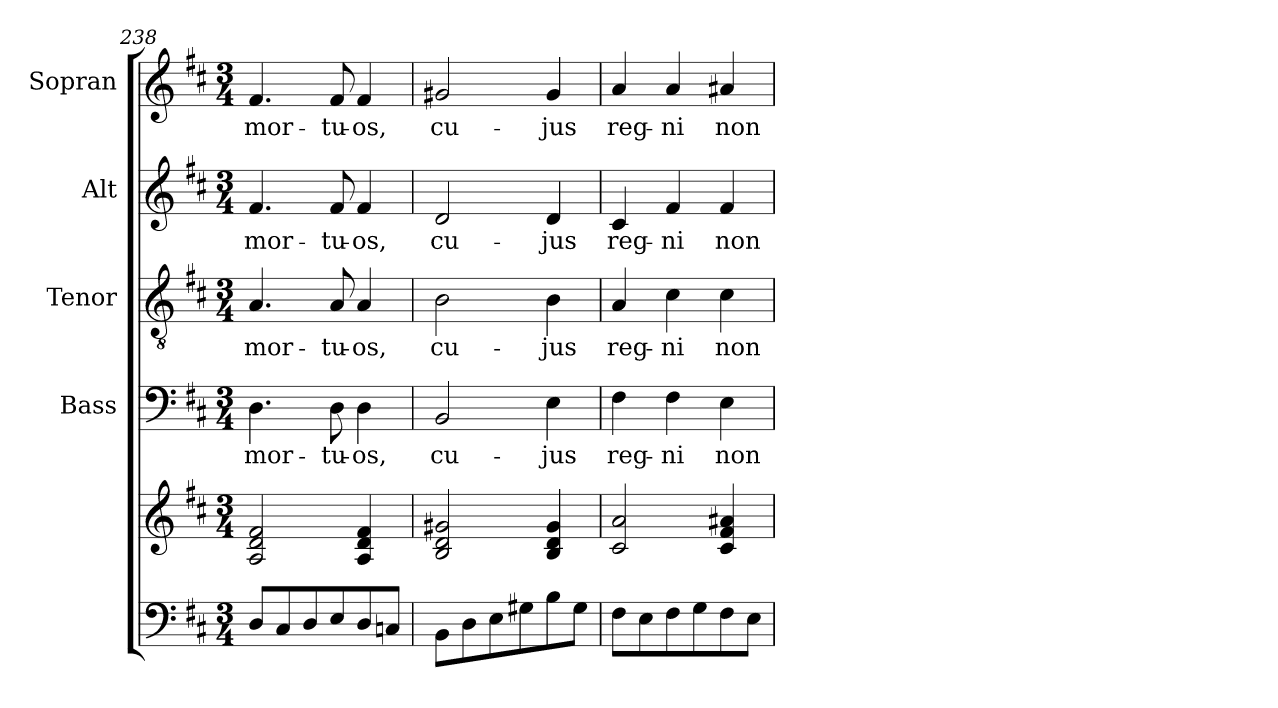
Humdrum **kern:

**kern	**kern	**kern	**text	**kern	**text	**kern	**text	**kern	**text
*part5	*part5	*part4	*part4	*part3	*part3	*part2	*part2	*part1	*part1
*staff6	*staff5	*staff4	*staff4	*staff3	*staff3	*staff2	*staff2	*staff1	*staff1
*	*	*I"Bass	*	*I"Tenor	*	*I"Alt	*	*I"Sopran	*
*	*	*I'B.	*	*I'T.	*	*I'A.	*	*I'S.	*
*clefF4	*clefG2	*clefF4	*	*clefGv2	*	*clefG2	*	*clefG2	*
*k[f#c#]	*k[f#c#]	*k[f#c#]	*	*k[f#c#]	*	*k[f#c#]	*	*k[f#c#]	*
*D:	*D:	*D:	*	*D:	*	*D:	*	*D:	*
*M3/4	*M3/4	*M3/4	*	*M3/4	*	*M3/4	*	*M3/4	*
=238	=238	=238	=238	=238	=238	=238	=238	=238	=238
!	!	!	!LO:LY:b	!	!LO:LY:b	!	!LO:LY:b	!	!LO:LY:b
8D/L	2A/ 2d/ 2f#/	4.D\	mor-	4.A/	mor-	4.f#/	mor-	4.f#/	mor-
8C#/	.	.	.	.	.	.	.	.	.
8D/	.	.	.	.	.	.	.	.	.
!	!	!	!LO:LY:b	!	!LO:LY:b	!	!LO:LY:b	!	!LO:LY:b
8E/	.	8D\	-tu-	8A/	-tu-	8f#/	-tu-	8f#/	-tu-
!	!	!	!LO:LY:b	!	!LO:LY:b	!	!LO:LY:b	!	!LO:LY:b
8D/	4A/ 4d/ 4f#/	4D\	-os,	4A/	-os,	4f#/	-os,	4f#/	-os,
8Cn/J	.	.	.	.	.	.	.	.	.
!!LO:PB:g=z
=239	=239	=239	=239	=239	=239	=239	=239	=239	=239
!	!	!	!LO:LY:b	!	!LO:LY:b	!	!LO:LY:b	!	!LO:LY:b
8BB\L	2B/ 2d/ 2g#X/	2BB/	cu-	2B\	cu-	2d/	cu-	2g#X/	cu-
8D\	.	.	.	.	.	.	.	.	.
8E\	.	.	.	.	.	.	.	.	.
8G#X\	.	.	.	.	.	.	.	.	.
!	!	!	!LO:LY:b	!	!LO:LY:b	!	!LO:LY:b	!	!LO:LY:b
8B\	4B/ 4d/ 4g#/	4E\	-jus	4B\	-jus	4d/	-jus	4g#/	-jus
8G#\J	.	.	.	.	.	.	.	.	.
=240	=240	=240	=240	=240	=240	=240	=240	=240	=240
!	!	!	!LO:LY:b	!	!LO:LY:b	!	!LO:LY:b	!	!LO:LY:b
8F#\L	2c#/ 2a/	4F#\	reg-	4A/	reg-	4c#/	reg-	4a/	reg-
8E\	.	.	.	.	.	.	.	.	.
!	!	!	!LO:LY:b	!	!LO:LY:b	!	!LO:LY:b	!	!LO:LY:b
8F#\	.	4F#\	-ni	4c#\	-ni	4f#/	-ni	4a/	-ni
8G\	.	.	.	.	.	.	.	.	.
!	!	!	!LO:LY:b	!	!LO:LY:b	!	!LO:LY:b	!	!LO:LY:b
8F#\	4c#/ 4f#/ 4a#X/	4E\	non	4c#\	non	4f#/	non	4a#X/	non
8E\J	.	.	.	.	.	.	.	.	.
=	=	=	=	=	=	=	=	=	=
*-	*-	*-	*-	*-	*-	*-	*-	*-	*-
